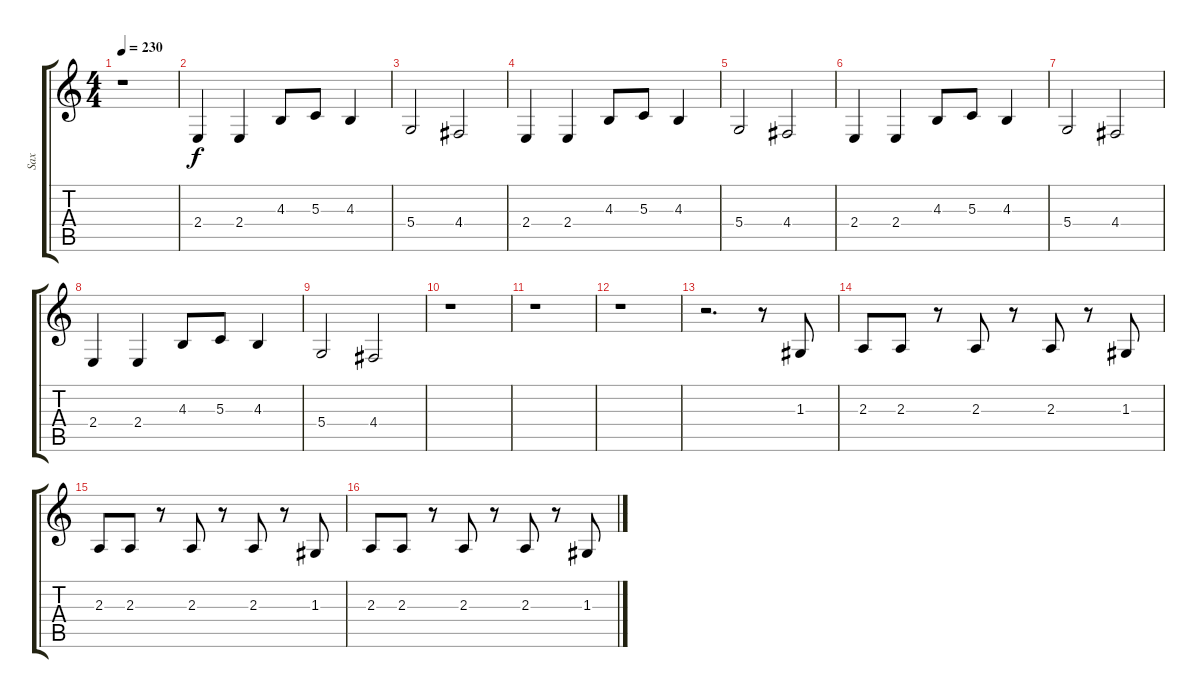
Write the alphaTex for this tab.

\track ("Sax" "Sax") {instrument altosax}
\staff {score tabs}
\tuning (E4 B3 G3 D3 A2 E2) {hide}
\ts (4 4)
\tempo 230
\clef g2
\ks c
r.1{dy f} |
2.4.4 2.4.4 4.3.8 5.3.8 4.3.4 |
5.4.2 4.4.2 |
2.4.4 2.4.4 4.3.8 5.3.8 4.3.4 |
5.4.2 4.4.2 |
2.4.4 2.4.4 4.3.8 5.3.8 4.3.4 |
5.4.2 4.4.2 |
2.4.4 2.4.4 4.3.8 5.3.8 4.3.4 |
5.4.2 4.4.2 |
r.1 |
r.1 |
r.1 |
r.2{d} r.8 1.3.8 |
2.3.8 2.3.8 r.8 2.3.8 r.8 2.3.8 r.8 1.3.8 |
2.3.8 2.3.8 r.8 2.3.8 r.8 2.3.8 r.8 1.3.8 |
2.3.8 2.3.8 r.8 2.3.8 r.8 2.3.8 r.8 1.3.8
